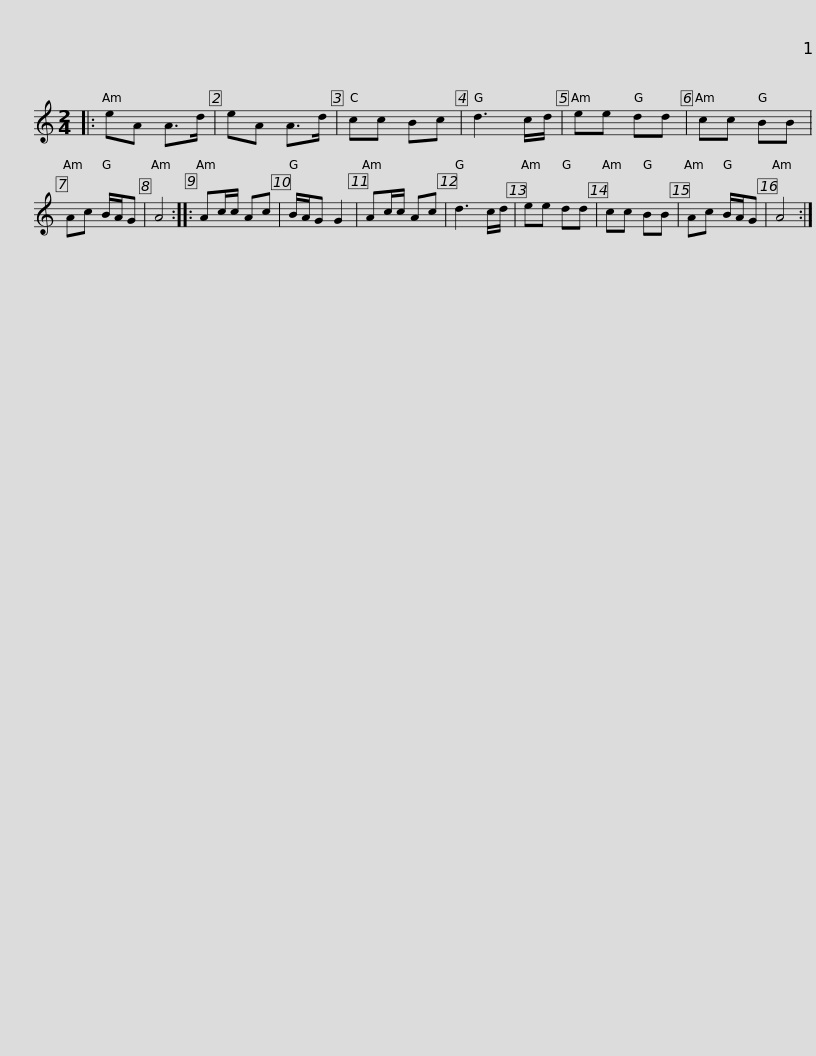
X:1
L:1/8
M:2/4
I:linebreak $
K:C
V:1 treble
V:1
|: eA A>d | eA A>d | cc Bc | d3 c/d/ | ee dd | %5
 cc BB | Ac B/A/G | A4 :: Ac/c/ Ac | B/A/G G2 |$ %10
 Ac/c/ Ac | d3 c/d/ | ee dd | cc BB | Ac B/A/G | %15
 A4 :| %16
